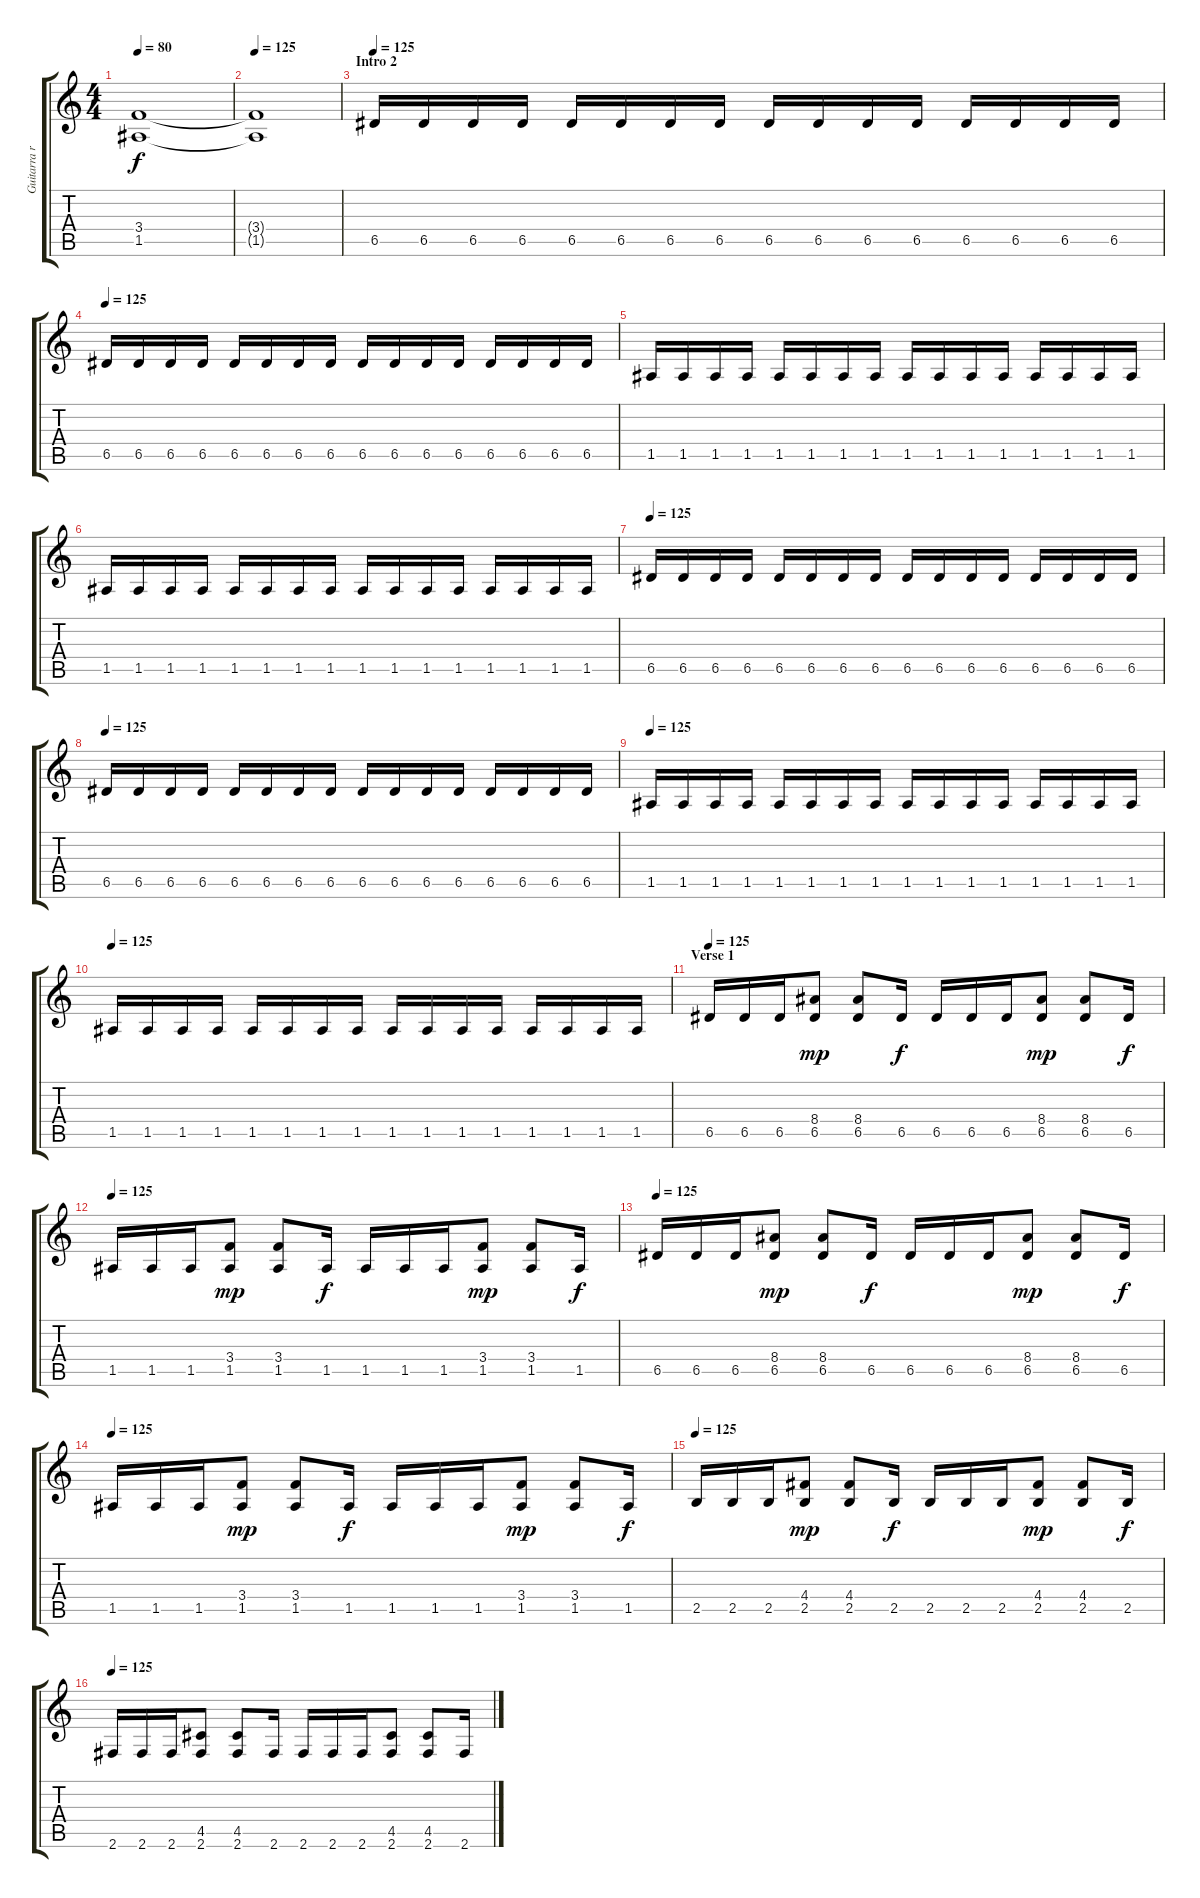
\track ("Guitarra ritmica" "Guitarra r") {instrument distortionguitar}
\staff {score tabs}
\tuning (E4 B3 G3 D3 A2 E2) {hide}
\ts (4 4)
\tempo 80
\clef g2
\ks c
(3.4{t} 1.5{t}).1{dy f} |
\tempo 125
(3.4{t} 1.5{t}).1 |
\section ("" "Intro 2")
\tempo 125
6.5.16 6.5.16 6.5.16 6.5.16 6.5.16 6.5.16 6.5.16 6.5.16 6.5.16 6.5.16 6.5.16 6.5.16 6.5.16 6.5.16 6.5.16 6.5.16 |
\tempo 125
6.5.16 6.5.16 6.5.16 6.5.16 6.5.16 6.5.16 6.5.16 6.5.16 6.5.16 6.5.16 6.5.16 6.5.16 6.5.16 6.5.16 6.5.16 6.5.16 |
1.5.16 1.5.16 1.5.16 1.5.16 1.5.16 1.5.16 1.5.16 1.5.16 1.5.16 1.5.16 1.5.16 1.5.16 1.5.16 1.5.16 1.5.16 1.5.16 |
1.5.16 1.5.16 1.5.16 1.5.16 1.5.16 1.5.16 1.5.16 1.5.16 1.5.16 1.5.16 1.5.16 1.5.16 1.5.16 1.5.16 1.5.16 1.5.16 |
\tempo 125
6.5.16 6.5.16 6.5.16 6.5.16 6.5.16 6.5.16 6.5.16 6.5.16 6.5.16 6.5.16 6.5.16 6.5.16 6.5.16 6.5.16 6.5.16 6.5.16 |
\tempo 125
6.5.16 6.5.16 6.5.16 6.5.16 6.5.16 6.5.16 6.5.16 6.5.16 6.5.16 6.5.16 6.5.16 6.5.16 6.5.16 6.5.16 6.5.16 6.5.16 |
\tempo 125
1.5.16 1.5.16 1.5.16 1.5.16 1.5.16 1.5.16 1.5.16 1.5.16 1.5.16 1.5.16 1.5.16 1.5.16 1.5.16 1.5.16 1.5.16 1.5.16 |
\tempo 125
1.5.16 1.5.16 1.5.16 1.5.16 1.5.16 1.5.16 1.5.16 1.5.16 1.5.16 1.5.16 1.5.16 1.5.16 1.5.16 1.5.16 1.5.16 1.5.16 |
\section ("" "Verse 1")
\tempo 125
6.5.16 6.5.16 6.5.16 (8.4 6.5).8{dy mp} (8.4 6.5).8 6.5.16{dy f} 6.5.16 6.5.16 6.5.16 (8.4 6.5).8{dy mp} (8.4 6.5).8 6.5.16{dy f} |
\tempo 125
1.5.16 1.5.16 1.5.16 (3.4 1.5).8{dy mp} (3.4 1.5).8 1.5.16{dy f} 1.5.16 1.5.16 1.5.16 (3.4 1.5).8{dy mp} (3.4 1.5).8 1.5.16{dy f} |
\tempo 125
6.5.16 6.5.16 6.5.16 (8.4 6.5).8{dy mp} (8.4 6.5).8 6.5.16{dy f} 6.5.16 6.5.16 6.5.16 (8.4 6.5).8{dy mp} (8.4 6.5).8 6.5.16{dy f} |
\tempo 125
1.5.16 1.5.16 1.5.16 (3.4 1.5).8{dy mp} (3.4 1.5).8 1.5.16{dy f} 1.5.16 1.5.16 1.5.16 (3.4 1.5).8{dy mp} (3.4 1.5).8 1.5.16{dy f} |
\tempo 125
2.5.16 2.5.16 2.5.16 (4.4 2.5).8{dy mp} (4.4 2.5).8 2.5.16{dy f} 2.5.16 2.5.16 2.5.16 (4.4 2.5).8{dy mp} (4.4 2.5).8 2.5.16{dy f} |
\tempo 125
2.6.16 2.6.16 2.6.16 (4.5 2.6).8 (4.5 2.6).8 2.6.16 2.6.16 2.6.16 2.6.16 (4.5 2.6).8 (4.5 2.6).8 2.6.16
